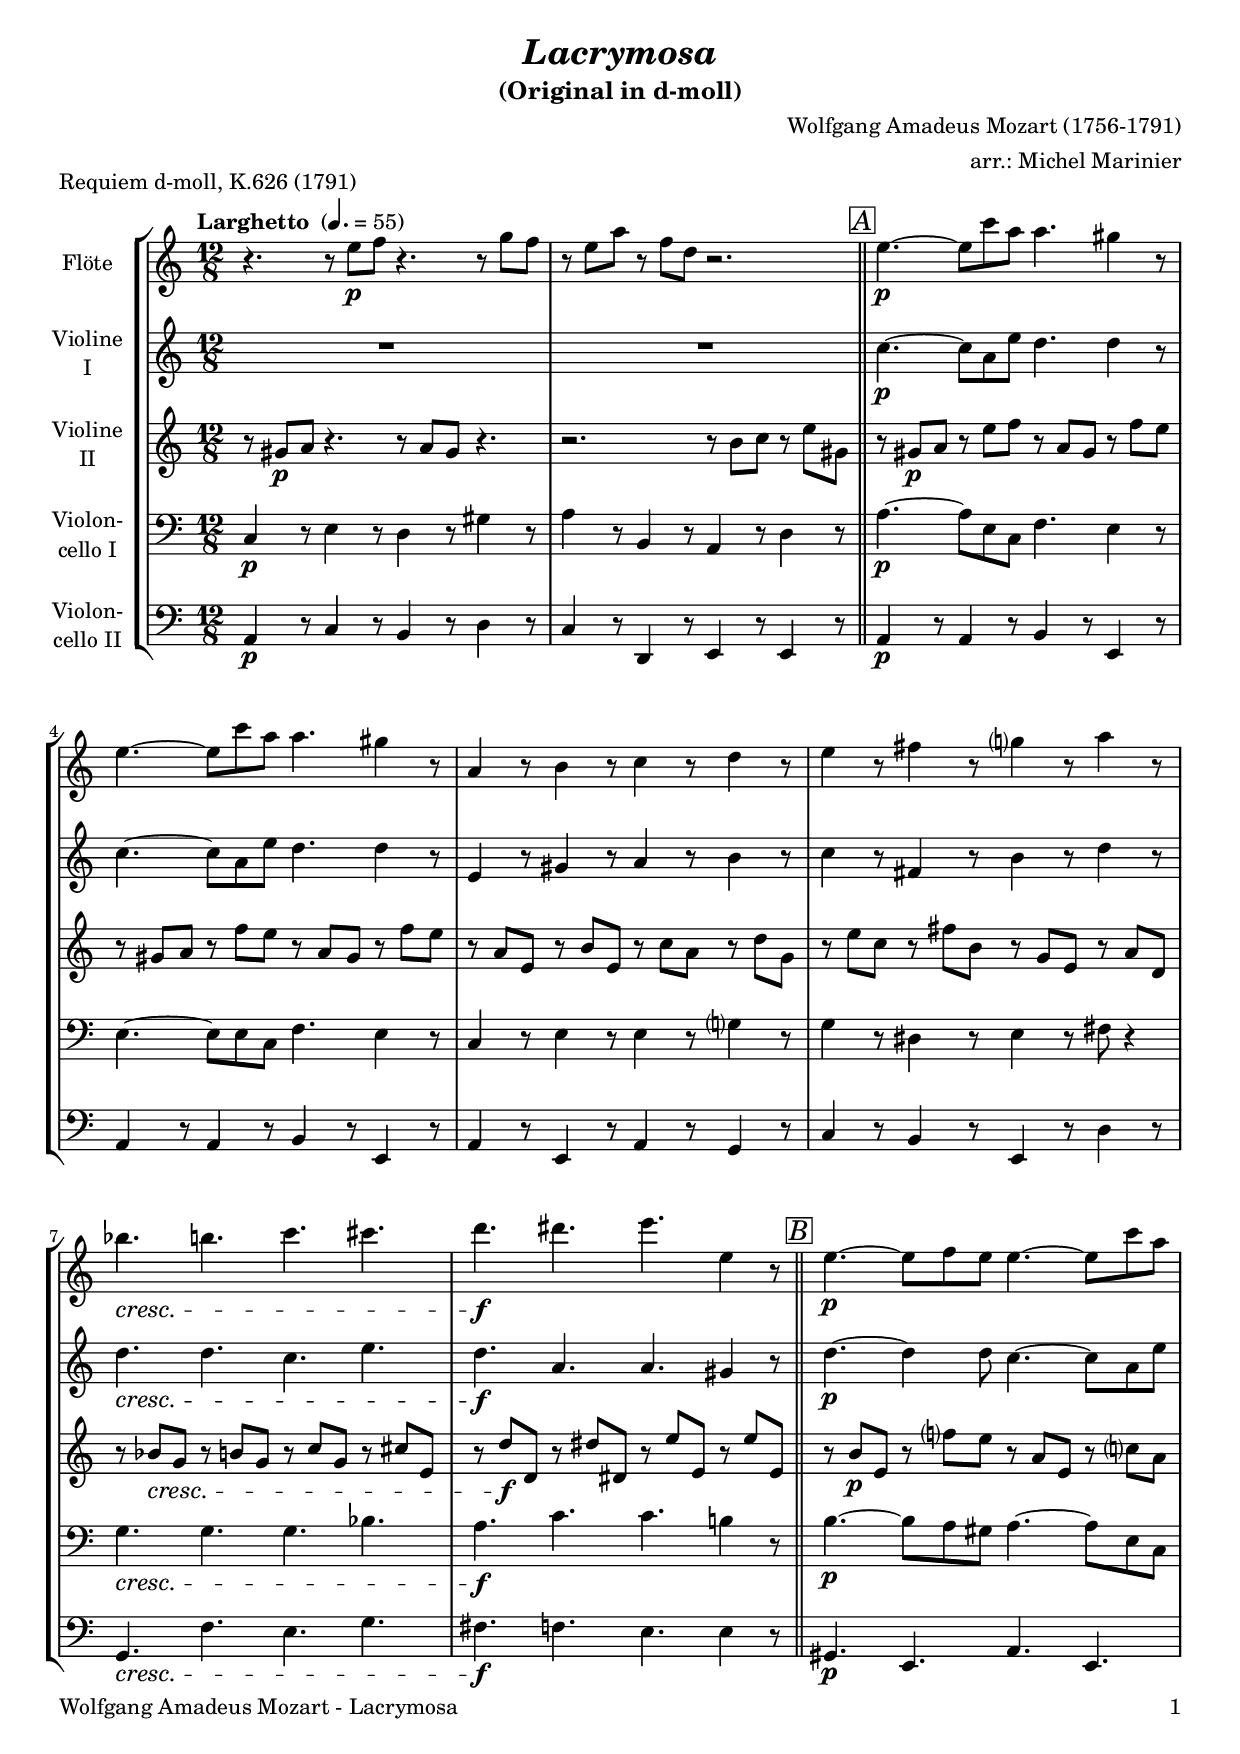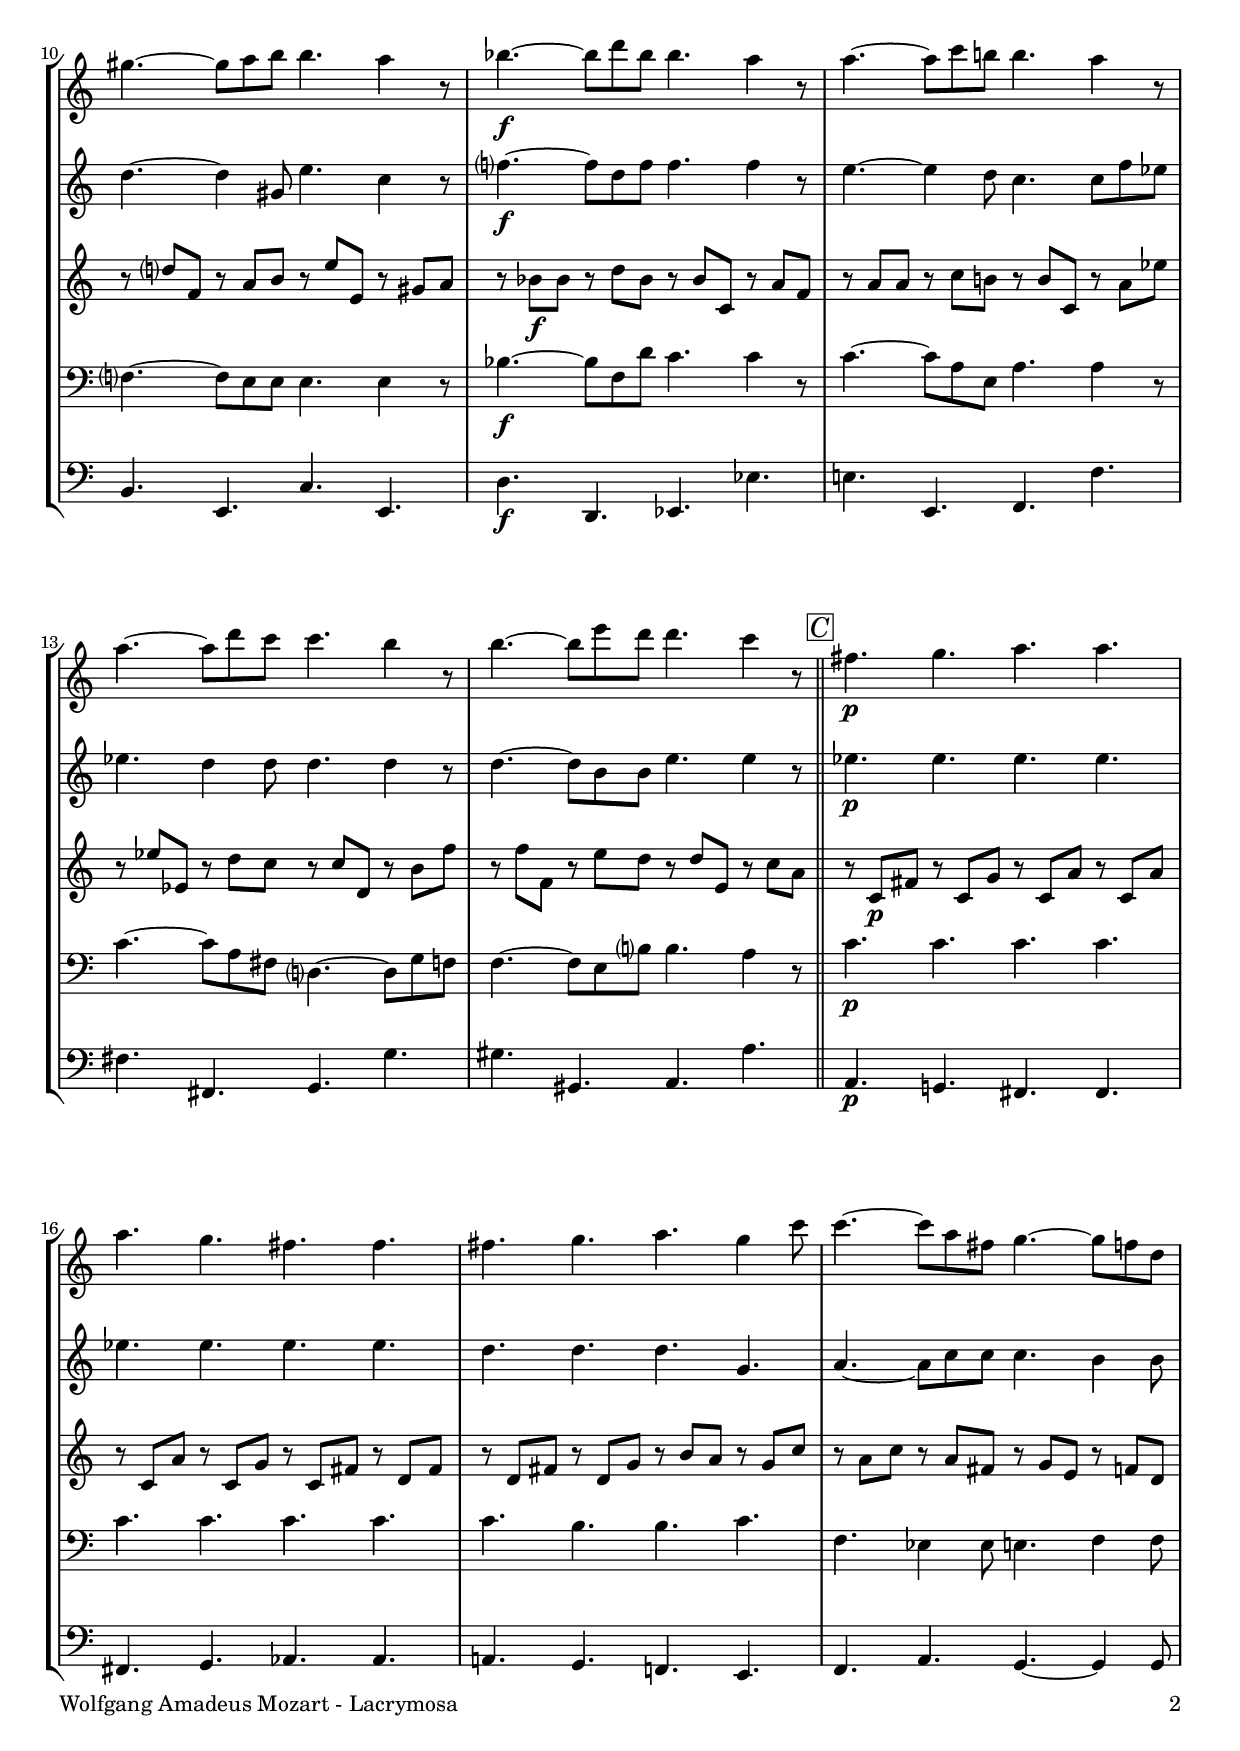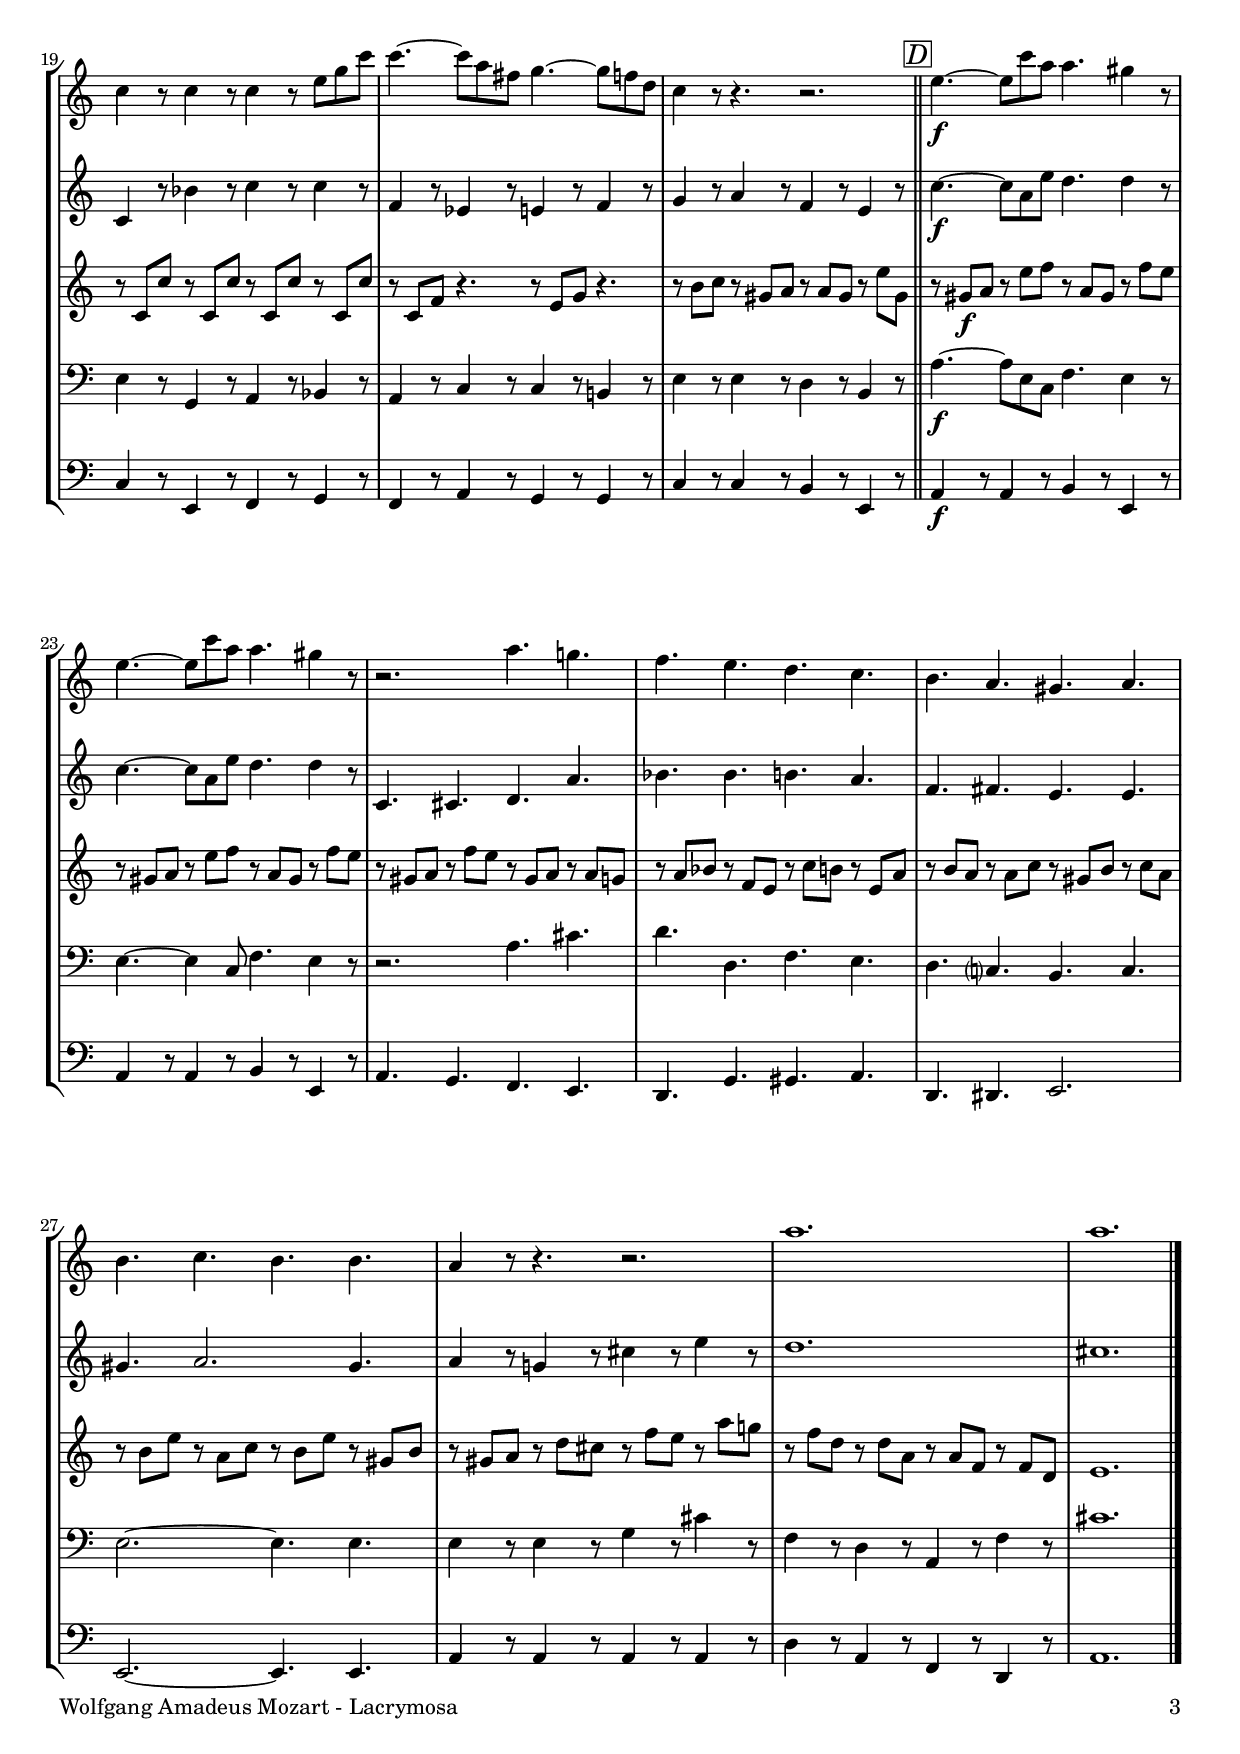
\version "2.24.4"
\include "deutsch.ly"

#(set-global-staff-size 19)

\header {
  title     = \markup \bold \italic "Lacrymosa"
  subtitle  = "(Original in d-moll)"
  composer  = "Wolfgang Amadeus Mozart (1756-1791)"
  arranger  = "arr.: Michel Marinier"
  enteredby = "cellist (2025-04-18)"
  piece     = "Requiem d-moll, K.626 (1791)"
}

voiceconsts = {
  \key d \minor
  \time 12/8
  \clef "treble"
%  \numericTimeSignature
  \compressEmptyMeasures
  % Set default beaming for all staves
%  \set Timing.beamExceptions = #'()
%  \set Timing.baseMoment     = #(ly:make-moment 1 4)
%  \set Timing.beatStructure  = #'(1 1 1 1)
  \tempo "Larghetto " 4.=55
}

mifl = "flute"
mist = "string ensemble 1"
mivl = "violin"
miba = "cello"
mipz = "pizzicato strings"

boxa = { \bar "||" \mark \markup \box \italic "A" }
boxb = { \bar "||" \mark \markup \box \italic "B" }
boxc = { \bar "||" \mark \markup \box \italic "C" }
boxd = { \bar "||" \mark \markup \box \italic "D" }

va = \relative c'' {
  \voiceconsts

  r4. r8 a\p b r4. r8 c b
  r a d r b g r2. \boxa
  a4.~\p a8 f' d d4. cis4 r8
  a4.~ a8 f' d d4. cis4 r8
  d,4 r8 e4 r8 f4 r8 g4 r8

  a4 r8 h4 r8 c?4 r8 d4 r8
  es4.\cresc e f fis
  g\f gis a a,4 r8 \boxb
  a4.~\p a8 b a a4.~ a8 f' d
  cis4.~ cis8 d e e4. d4 r8

  es4.~\f es8 g es es4. d4 r8
  d4.~ d8 f e! e4. d4 r8
  d4.~ d8 g f f4. e4 r8
  e4.~ e8 a g g4. f4 r8 \boxc
  h,4.\p c d d
  d c h h

  h c d c4 f8
  f4.~ f8 d h c4.~ c8 b g
  f4 r8 f4 r8 f4 r8 a c f
  f4.~ f8 d h c4.~ c8 b g
  f4 r8 r4. r2. \boxd

  a4.~\f a8 f' d d4. cis4 r8
  a4.~ a8 f' d d4. cis4 r8
  r2. d4. c!
  b a g f
  e d cis d
  e f e e

  d4 r8 r4. r2.
  d'1.
  d \bar "|."
}

vb = \relative c' {
  \voiceconsts

  R1.*2 \boxa
  f4.~\p f8 d a' g4. g4 r8
  f4.~ f8 d a' g4. g4 r8
  a,4 r8 cis4 r8 d4 r8 e4 r8
  f4 r8 h,4 r8 e4 r8 g4 r8
  g4.\cresc g f a

  g\f d d cis4 r8 \boxb
  g'4.~\p g4 g8 f4.~ f8 d a'
  g4.~ g4 cis,8 a'4. f4 r8
  b?4.~\f b8 g b b4. b4 r8
  a4.~ a4 g8 f4. f8 b as

  as4. g4 g8 g4. g4 r8
  g4.~ g8 e e a4. a4 r8 \boxc
  as4.\p as as as
  as as as as
  g g g c,
  d~ d8 f f f4. e4 e8

  f,4 r8 es'4 r8 f4 r8 f4 r8
  b,4 r8 as4 r8 a4 r8 b4 r8
  c4 r8 d4 r8 b4 r8 a4 r8 \boxd
  f'4.~\f f8 d a' g4. g4 r8
  f4.~ f8 d a' g4. g4 r8

  f,4. fis g d'
  es es e d
  b h a a
  cis d2. cis4.
  d4 r8 c!4 r8 fis4 r8 a4 r8
  g1.
  fis \bar "|."
}

vc = \relative c' {
  \voiceconsts

  r8 cis\p d r4. r8 d8 cis r4.
  r2. r8 e f r a cis, \boxa
  r cis\p d r a' b r d, cis r b' a
  r cis, d r b' a r d, cis r b' a

  r d, a r e' a, r f' d r g c,
  r a' f r h e, r c a r d g,
  r es'\cresc c r e c r f c r fis a,
  r g'\f g, r gis' gis, r a' a, r a' a, \boxb

  r e'\p a, r b'? a r d, a r f'? d
  r g? b, r d e r a a, r cis d
  r es\f es r g es r es f, r d' b
  r d d r f e! r e f, r d' as'

  r as as, r g' f r f g, r e' b'
  r b b, r a' g r g a, r f' d \boxc
  r f,\p h r f c' r f, d' r f, d'
  r f, d' r f, c' r f, h r g h

  r g h r g c r e d r c f
  r d f r d h r c a r b g
  r f f' r f, f' r f, f' r f, f'
  r f, b r4. r8 a c r4.

  r8 e f r cis d r d cis r a' cis, \boxd
  r cis\f d r a' b r d, cis r b' a
  r cis, d r a' b r d, cis r b' a
  r cis, d r b' a r cis, d r d c

  r d es r b a r f' e r a, d
  r e d r d f r cis e r f d
  r e a r d, f r e a r cis, e
  r cis d r g fis r b a r d c!

  r b g r g d r d b r b g
  a1. \bar "|."
}

vd = \relative c, {
  \voiceconsts
  \clef "bass"

  f4\p r8 a4 r8 g4 r8 cis4 r8
  d4 r8 e,4 r8 d4 r8 g4 r8 \boxa
  d'4.~\p d8 a f b4. a4 r8
  a4.~ a8 a f b4. a4 r8
  f4 r8 a4 r8 a4 r8 c?4 r8

  c4 r8 gis4 r8 a4 r8 h r4
  c4.\cresc c c es
  d\f f f e!4 r8 \boxb
  e4.~\p e8 d cis d4.~ d8 a f
  b?4.~ b8 a a a4. a4 r8
  
  es'4.~\f es8 b g' f4. f4 r8
  f4.~ f8 d a d4. d4 r8
  f4.~ f8 d h g?4.~ g8 c b
  b4.~ b8 a e'? e4. d4 r8 \boxc
  f4.\p f f f
  f f f f

  f e e f
  b, as4 as8 a4. b4 b8
  a4 r8 c,4 r8 d4 r8 es4 r8
  d4 r8 f4 r8 f4 r8 e!4 r8
  a4 r8 a4 r8 g4 r8 e4 r8 \boxd

  d'4.~\f d8 a f b4. a4 r8
  a4.~ a4 f8 b4. a4 r8
  r2. d4. fis
  g g, b a
  g f? e f
  a2.~ a4. a

  a4 r8 a4 r8 c4 r8 fis4 r8
  b,4 r8 g4 r8 d4 r8 b'4 r8
  fis'1. \bar "|."
}

ve = \relative c, {
  \voiceconsts
  \clef "bass"

  d4\p r8 f4 r8 e4 r8 g4 r8
  f4 r8 g,4 r8 a4 r8 a4 r8 \boxa
  d4\p r8 d4 r8 e4 r8 a,4 r8
  d4 r8 d4 r8 e4 r8 a,4 r8
  d4 r8 a4 r8 d4 r8 c4 r8

  f4 r8 e4 r8 a,4 r8 g'4 r8
  c,4.\cresc b' a c
  h\f b a a4 r8 \boxb
  cis,4.\p a d a
  e' a, f' a,
  g'\f g, as as'

  a! a, b b'
  h h, c c'
  cis cis, d d' \boxc
  d,\p c! h h
  h c des des
  d! c b! a

  b d c~ c4 c8
  f4 r8 a,4 r8 b4 r8 c4 r8
  b4 r8 d4 r8 c4 r8 c4 r8
  f4 r8 f4 r8 e4 r8 a,4 r8 \boxd
  d4\f r8 d4 r8 e4 r8 a,4 r8

  d4 r8 d4 r8 e4 r8 a,4 r8
  d4. c b a
  g c cis d
  g, gis a2.
  a~ a4. a
  d4 r8 d4 r8 d4 r8 d4 r8
  g4 r8 d4 r8 b4 r8 g4 r8
  d'1. \bar "|."
}


music = \new StaffGroup <<
      \new Staff {
	\set Staff.midiInstrument = \mifl
	\set Staff.instrumentName = \markup \center-column { "Flöte" }
	\transpose d a { \va }
      }

      \new Staff {
	\set Staff.midiInstrument = \mivl
	\set Staff.instrumentName = \markup \center-column { "Violine" "I" }
	\transpose d a { \vb }
      }

      \new Staff {
	\set Staff.midiInstrument = \mivl
	\set Staff.instrumentName = \markup \center-column { "Violine" "II" }
	\transpose d a { \vc }
      }

      \new Staff {
	\set Staff.midiInstrument = \miba
	\set Staff.instrumentName = \markup \center-column { "Violon-" "cello I" }
	\transpose d a { \vd }
      }

      \new Staff {
	\set Staff.midiInstrument = \miba
	\set Staff.instrumentName = \markup \center-column { "Violon-" "cello II" }
	\transpose d a { \ve }
      }
>>

\book {
   \paper {
    print-page-number = ##t
    print-first-page-number = ##t
    ragged-last-bottom = ##f
    oddHeaderMarkup = \markup \null
    evenHeaderMarkup = \markup \null
    oddFooterMarkup = \markup {
      \fill-line {
        \if \should-print-page-number
        "Wolfgang Amadeus Mozart - Lacrymosa" \fromproperty #'page:page-number-string
      }
    }
    evenFooterMarkup = \oddFooterMarkup
  } \score {
    \music
    \layout {}
  }

  \score {
    \unfoldRepeats \music

    \midi {
      \context {
        \Score
      }
    }
  }
}